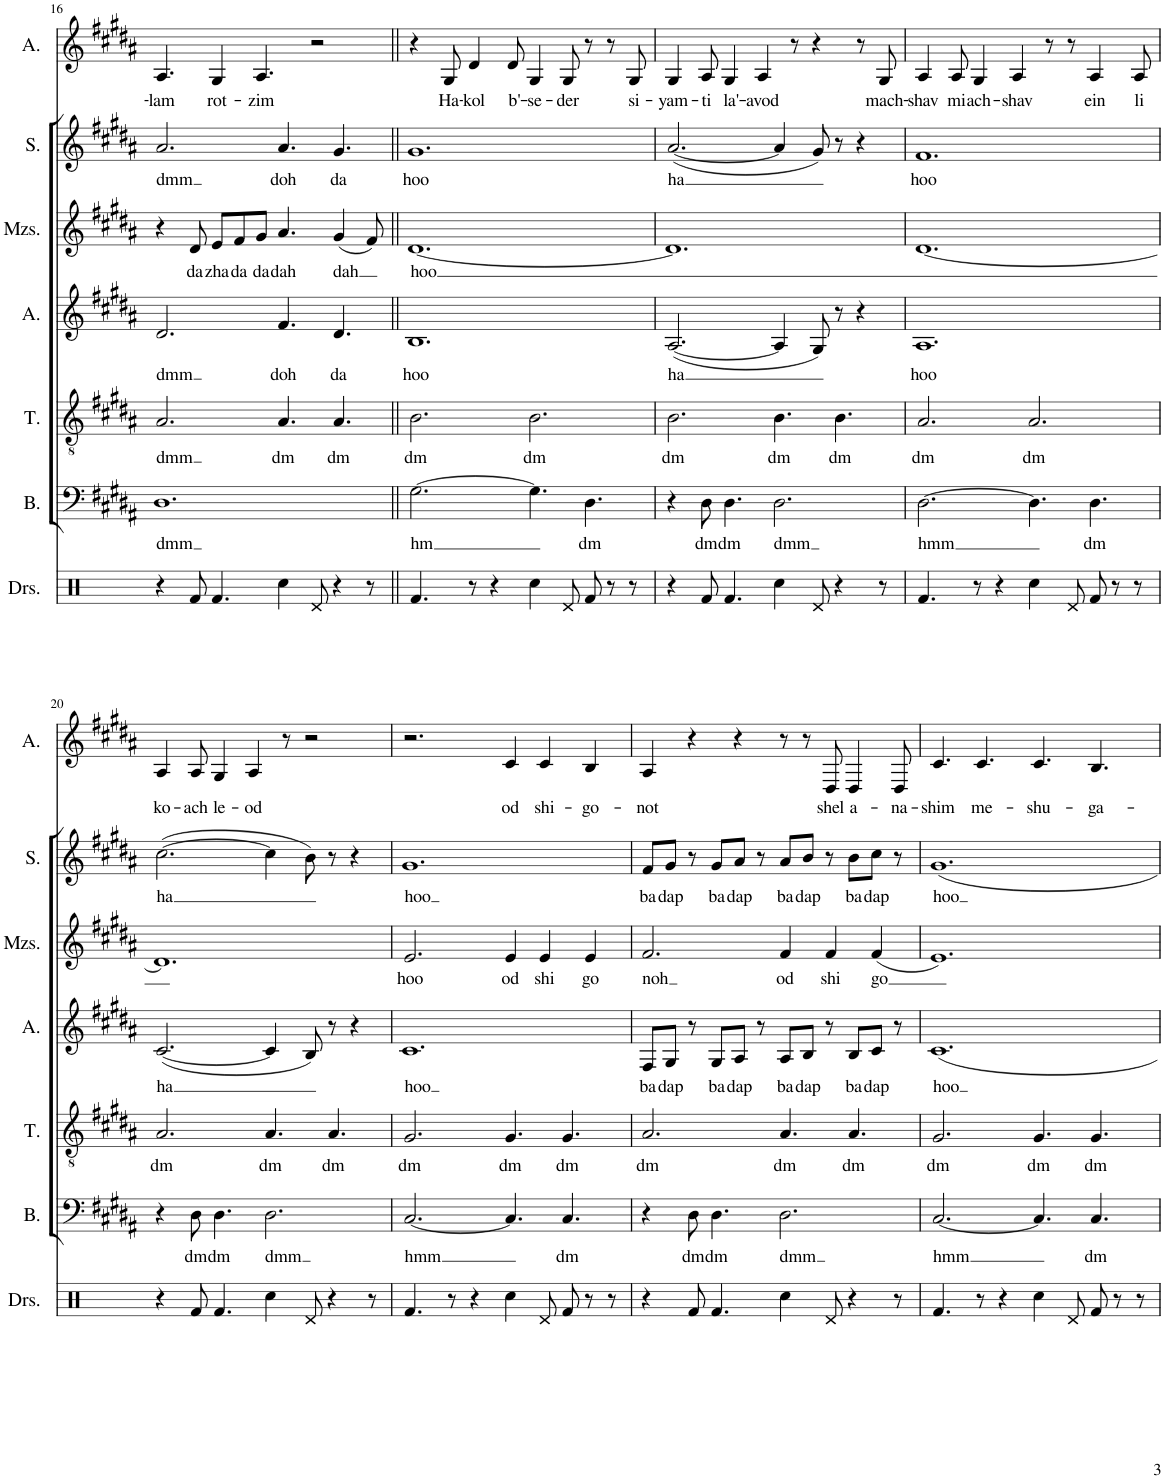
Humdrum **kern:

**kern	**kern	**text	**kern	**text	**kern	**text	**kern	**text	**kern	**text	**kern	**text
*part7	*part6	*part6	*part5	*part5	*part4	*part4	*part3	*part3	*part2	*part2	*part1	*part1
*staff7	*staff6	*staff6	*staff5	*staff5	*staff4	*staff4	*staff3	*staff3	*staff2	*staff2	*staff1	*staff1
*I"Drumset	*I"Bass	*	*I"Tenor	*	*I"Alto	*	*I"Mezzo-soprano	*	*I"Soprano	*	*I"Alto	*
*I'Drs.	*I'B.	*	*I'T.	*	*I'A.	*	*I'Mzs.	*	*I'S.	*	*I'A.	*
!!LO:PB:g=z
*clefX	*clefF4	*	*clefGv2	*	*clefG2	*	*clefG2	*	*clefG2	*	*clefG2	*
*k[]	*k[f#c#g#d#a#]	*	*k[f#c#g#d#a#]	*	*k[f#c#g#d#a#]	*	*k[f#c#g#d#a#]	*	*k[f#c#g#d#a#]	*	*k[f#c#g#d#a#]	*
*M12/8	*M12/8	*	*M12/8	*	*M12/8	*	*M12/8	*	*M12/8	*	*M12/8	*
=16	=16	=16	=16	=16	=16	=16	=16	=16	=16	=16	=16	=16
!	!	!LO:LY:b	!	!LO:LY:b	!	!LO:LY:b	!	!	!	!LO:LY:b	!	!LO:LY:b
4r	1.D#	dmm	2.A#/	dmm	2.d#/	dmm	4r	.	2.a#/	dmm	4.A#/	-lam
!	!	!	!	!	!	!	!	!LO:LY:b	!	!	!	!
8Rf/	.	.	.	.	.	.	8d#/	da	.	.	.	.
!	!	!	!	!	!	!	!	!LO:LY:b	!	!	!	!LO:LY:b
4.Rf/	.	.	.	.	.	.	8e/L	zha	.	.	4G#/	rot-
!	!	!	!	!	!	!	!	!LO:LY:b	!	!	!	!
.	.	.	.	.	.	.	8f#/	da	.	.	.	.
!	!	!	!	!	!	!	!	!LO:LY:b	!	!	!	!LO:LY:b
.	.	.	.	.	.	.	8g#/J	da	.	.	4.A#/	-zim
!	!	!	!	!LO:LY:b	!	!LO:LY:b	!	!LO:LY:b	!	!LO:LY:b	!	!
4Rcc\	.	.	4.A#/	dm	4.f#/	doh	4.a#/	dah	4.a#/	doh	.	.
8Rd/	.	.	.	.	.	.	.	.	.	.	2r	.
!	!	!	!	!LO:LY:b	!	!LO:LY:b	!	!LO:LY:b	!	!LO:LY:b	!	!
4r	.	.	4.A#/	dm	4.d#/	da	(4g#/	dah	4.g#/	da	.	.
8r	.	.	.	.	.	.	8f#/)	.	.	.	.	.
=17||	=17||	=17||	=17||	=17||	=17||	=17||	=17||	=17||	=17||	=17||	=17||	=17||
!	!	!LO:LY:b	!	!LO:LY:b	!	!LO:LY:b	!	!LO:LY:b	!	!LO:LY:b	!	!
4.Rf/	[2.G#\	hm	2.B\	dm	1.B	hoo	[1.d#	hoo	1.g#	hoo	4r	.
!	!	!	!	!	!	!	!	!	!	!	!	!LO:LY:b
.	.	.	.	.	.	.	.	.	.	.	8G#/	Ha-
!	!	!	!	!	!	!	!	!	!	!	!	!LO:LY:b
8r	.	.	.	.	.	.	.	.	.	.	4d#/	-kol
4r	.	.	.	.	.	.	.	.	.	.	.	.
!	!	!	!	!	!	!	!	!	!	!	!	!LO:LY:b
.	.	.	.	.	.	.	.	.	.	.	8d#/	b'-
!	!	!	!	!LO:LY:b	!	!	!	!	!	!	!	!LO:LY:b
4Rcc\	4.G#\]	.	2.B\	dm	.	.	.	.	.	.	4G#/	-se-
!	!	!	!	!	!	!	!	!	!	!	!	!LO:LY:b
8Rd/	.	.	.	.	.	.	.	.	.	.	8G#/	-der
!	!	!LO:LY:b	!	!	!	!	!	!	!	!	!	!
8Rf/	4.D#\	dm	.	.	.	.	.	.	.	.	8r	.
8r	.	.	.	.	.	.	.	.	.	.	8r	.
!	!	!	!	!	!	!	!	!	!	!	!	!LO:LY:b
8r	.	.	.	.	.	.	.	.	.	.	8G#/	si-
=18	=18	=18	=18	=18	=18	=18	=18	=18	=18	=18	=18	=18
!	!	!	!	!LO:LY:b	!	!LO:LY:b	!	!	!	!LO:LY:b	!	!LO:LY:b
4r	4r	.	2.B\	dm	([2.A#/	ha	1.d#]	.	([2.a#/	ha	4G#/	-yam-
!	!	!LO:LY:b	!	!	!	!	!	!	!	!	!	!LO:LY:b
8Rf/	8D#\	dm	.	.	.	.	.	.	.	.	8A#/	-ti
!	!	!LO:LY:b	!	!	!	!	!	!	!	!	!	!LO:LY:b
4.Rf/	4.D#\	dm	.	.	.	.	.	.	.	.	4G#/	la'-
!	!	!	!	!	!	!	!	!	!	!	!	!LO:LY:b
.	.	.	.	.	.	.	.	.	.	.	4A#/	-avod
!	!	!LO:LY:b	!	!LO:LY:b	!	!	!	!	!	!	!	!
4Rcc\	2.D#\	dmm	4.B\	dm	4A#/]	.	.	.	4a#/]	.	.	.
.	.	.	.	.	.	.	.	.	.	.	8r	.
8Rd/	.	.	.	.	8G#/)	.	.	.	8g#/)	.	4r	.
!	!	!	!	!LO:LY:b	!	!	!	!	!	!	!	!
4r	.	.	4.B\	dm	8r	.	.	.	8r	.	.	.
.	.	.	.	.	4r	.	.	.	4r	.	8r	.
!	!	!	!	!	!	!	!	!	!	!	!	!LO:LY:b
8r	.	.	.	.	.	.	.	.	.	.	8G#/	mach-
=19	=19	=19	=19	=19	=19	=19	=19	=19	=19	=19	=19	=19
!	!	!LO:LY:b	!	!LO:LY:b	!	!LO:LY:b	!	!	!	!LO:LY:b	!	!LO:LY:b
4.Rf/	[2.D#\	hmm	2.A#/	dm	1.A#	hoo	[1.d#	.	1.f#	hoo	4A#/	-shav
!	!	!	!	!	!	!	!	!	!	!	!	!LO:LY:b
.	.	.	.	.	.	.	.	.	.	.	8A#/	mi
!	!	!	!	!	!	!	!	!	!	!	!	!LO:LY:b
8r	.	.	.	.	.	.	.	.	.	.	4G#/	ach-
4r	.	.	.	.	.	.	.	.	.	.	.	.
!	!	!	!	!	!	!	!	!	!	!	!	!LO:LY:b
.	.	.	.	.	.	.	.	.	.	.	4A#/	-shav
!	!	!	!	!LO:LY:b	!	!	!	!	!	!	!	!
4Rcc\	4.D#\]	.	2.A#/	dm	.	.	.	.	.	.	.	.
.	.	.	.	.	.	.	.	.	.	.	8r	.
8Rd/	.	.	.	.	.	.	.	.	.	.	8r	.
!	!	!LO:LY:b	!	!	!	!	!	!	!	!	!	!LO:LY:b
8Rf/	4.D#\	dm	.	.	.	.	.	.	.	.	4A#/	ein
8r	.	.	.	.	.	.	.	.	.	.	.	.
!	!	!	!	!	!	!	!	!	!	!	!	!LO:LY:b
8r	.	.	.	.	.	.	.	.	.	.	8A#/	li
!!LO:LB:g=z
=20	=20	=20	=20	=20	=20	=20	=20	=20	=20	=20	=20	=20
!	!	!	!	!LO:LY:b	!	!LO:LY:b	!	!	!	!LO:LY:b	!	!LO:LY:b
4r	4r	.	2.A#/	dm	([2.c#/	ha	1.d#]	.	([2.cc#\	ha	4A#/	ko-
!	!	!LO:LY:b	!	!	!	!	!	!	!	!	!	!LO:LY:b
8Rf/	8D#\	dm	.	.	.	.	.	.	.	.	8A#/	-ach
!	!	!LO:LY:b	!	!	!	!	!	!	!	!	!	!LO:LY:b
4.Rf/	4.D#\	dm	.	.	.	.	.	.	.	.	4G#/	le-
!	!	!	!	!	!	!	!	!	!	!	!	!LO:LY:b
.	.	.	.	.	.	.	.	.	.	.	4A#/	-od
!	!	!LO:LY:b	!	!LO:LY:b	!	!	!	!	!	!	!	!
4Rcc\	2.D#\	dmm	4.A#/	dm	4c#/]	.	.	.	4cc#\]	.	.	.
.	.	.	.	.	.	.	.	.	.	.	8r	.
8Rd/	.	.	.	.	8B/)	.	.	.	8b\)	.	2r	.
!	!	!	!	!LO:LY:b	!	!	!	!	!	!	!	!
4r	.	.	4.A#/	dm	8r	.	.	.	8r	.	.	.
.	.	.	.	.	4r	.	.	.	4r	.	.	.
8r	.	.	.	.	.	.	.	.	.	.	.	.
=21	=21	=21	=21	=21	=21	=21	=21	=21	=21	=21	=21	=21
!	!	!LO:LY:b	!	!LO:LY:b	!	!LO:LY:b	!	!LO:LY:b	!	!LO:LY:b	!	!
4.Rf/	[2.C#/	hmm	2.G#/	dm	1.c#	hoo	2.e/	hoo	1.g#	hoo	2.r	.
8r	.	.	.	.	.	.	.	.	.	.	.	.
4r	.	.	.	.	.	.	.	.	.	.	.	.
!	!	!	!	!LO:LY:b	!	!	!	!LO:LY:b	!	!	!	!LO:LY:b
4Rcc\	4.C#/]	.	4.G#/	dm	.	.	4e/	od	.	.	4c#/	od
!	!	!	!	!	!	!	!	!LO:LY:b	!	!	!	!LO:LY:b
8Rd/	.	.	.	.	.	.	4e/	shi	.	.	4c#/	shi-
!	!	!LO:LY:b	!	!LO:LY:b	!	!	!	!	!	!	!	!
8Rf/	4.C#/	dm	4.G#/	dm	.	.	.	.	.	.	.	.
!	!	!	!	!	!	!	!	!LO:LY:b	!	!	!	!LO:LY:b
8r	.	.	.	.	.	.	4e/	go	.	.	4B/	-go-
8r	.	.	.	.	.	.	.	.	.	.	.	.
=22	=22	=22	=22	=22	=22	=22	=22	=22	=22	=22	=22	=22
!	!	!	!	!LO:LY:b	!	!LO:LY:b	!	!LO:LY:b	!	!LO:LY:b	!	!LO:LY:b
4r	4r	.	2.A#/	dm	8F#/L	ba	2.f#/	noh	8f#/L	ba	4A#/	-not
!	!	!	!	!	!	!LO:LY:b	!	!	!	!LO:LY:b	!	!
.	.	.	.	.	8G#/J	dap	.	.	8g#/J	dap	.	.
!	!	!LO:LY:b	!	!	!	!	!	!	!	!	!	!
8Rf/	8D#\	dm	.	.	8r	.	.	.	8r	.	4r	.
!	!	!LO:LY:b	!	!	!	!LO:LY:b	!	!	!	!LO:LY:b	!	!
4.Rf/	4.D#\	dm	.	.	8G#/L	ba	.	.	8g#/L	ba	.	.
!	!	!	!	!	!	!LO:LY:b	!	!	!	!LO:LY:b	!	!
.	.	.	.	.	8A#/J	dap	.	.	8a#/J	dap	4r	.
.	.	.	.	.	8r	.	.	.	8r	.	.	.
!	!	!LO:LY:b	!	!LO:LY:b	!	!LO:LY:b	!	!LO:LY:b	!	!LO:LY:b	!	!
4Rcc\	2.D#\	dmm	4.A#/	dm	8A#/L	ba	4f#/	od	8a#/L	ba	8r	.
!	!	!	!	!	!	!LO:LY:b	!	!	!	!LO:LY:b	!	!
.	.	.	.	.	8B/J	dap	.	.	8b/J	dap	8r	.
!	!	!	!	!	!	!	!	!LO:LY:b	!	!	!	!LO:LY:b
8Rd/	.	.	.	.	8r	.	4f#/	shi	8r	.	8D#/	shel
!	!	!	!	!LO:LY:b	!	!LO:LY:b	!	!	!	!LO:LY:b	!	!LO:LY:b
4r	.	.	4.A#/	dm	8B/L	ba	.	.	8b\L	ba	4D#/	a-
!	!	!	!	!	!	!LO:LY:b	!	!LO:LY:b	!	!LO:LY:b	!	!
.	.	.	.	.	8c#/J	dap	(4f#/	go	8cc#\J	dap	.	.
!	!	!	!	!	!	!	!	!	!	!	!	!LO:LY:b
8r	.	.	.	.	8r	.	.	.	8r	.	8D#/	-na-
=23	=23	=23	=23	=23	=23	=23	=23	=23	=23	=23	=23	=23
!	!	!LO:LY:b	!	!LO:LY:b	!	!LO:LY:b	!	!	!	!LO:LY:b	!	!LO:LY:b
4.Rf/	[2.C#/	hmm	2.G#/	dm	1.c#	hoo	1.e)	.	1.g#	hoo	4.c#/	shim
!	!	!	!	!	!	!	!	!	!	!	!	!LO:LY:b
8r	.	.	.	.	.	.	.	.	.	.	4.c#/	me-
4r	.	.	.	.	.	.	.	.	.	.	.	.
!	!	!	!	!LO:LY:b	!	!	!	!	!	!	!	!LO:LY:b
4Rcc\	4.C#/]	.	4.G#/	dm	.	.	.	.	.	.	4.c#/	-shu-
8Rd/	.	.	.	.	.	.	.	.	.	.	.	.
!	!	!LO:LY:b	!	!LO:LY:b	!	!	!	!	!	!	!	!LO:LY:b
8Rf/	4.C#/	dm	4.G#/	dm	.	.	.	.	.	.	4.B/	-ga-
8r	.	.	.	.	.	.	.	.	.	.	.	.
8r	.	.	.	.	.	.	.	.	.	.	.	.
=	=	=	=	=	=	=	=	=	=	=	=	=
*-	*-	*-	*-	*-	*-	*-	*-	*-	*-	*-	*-	*-
